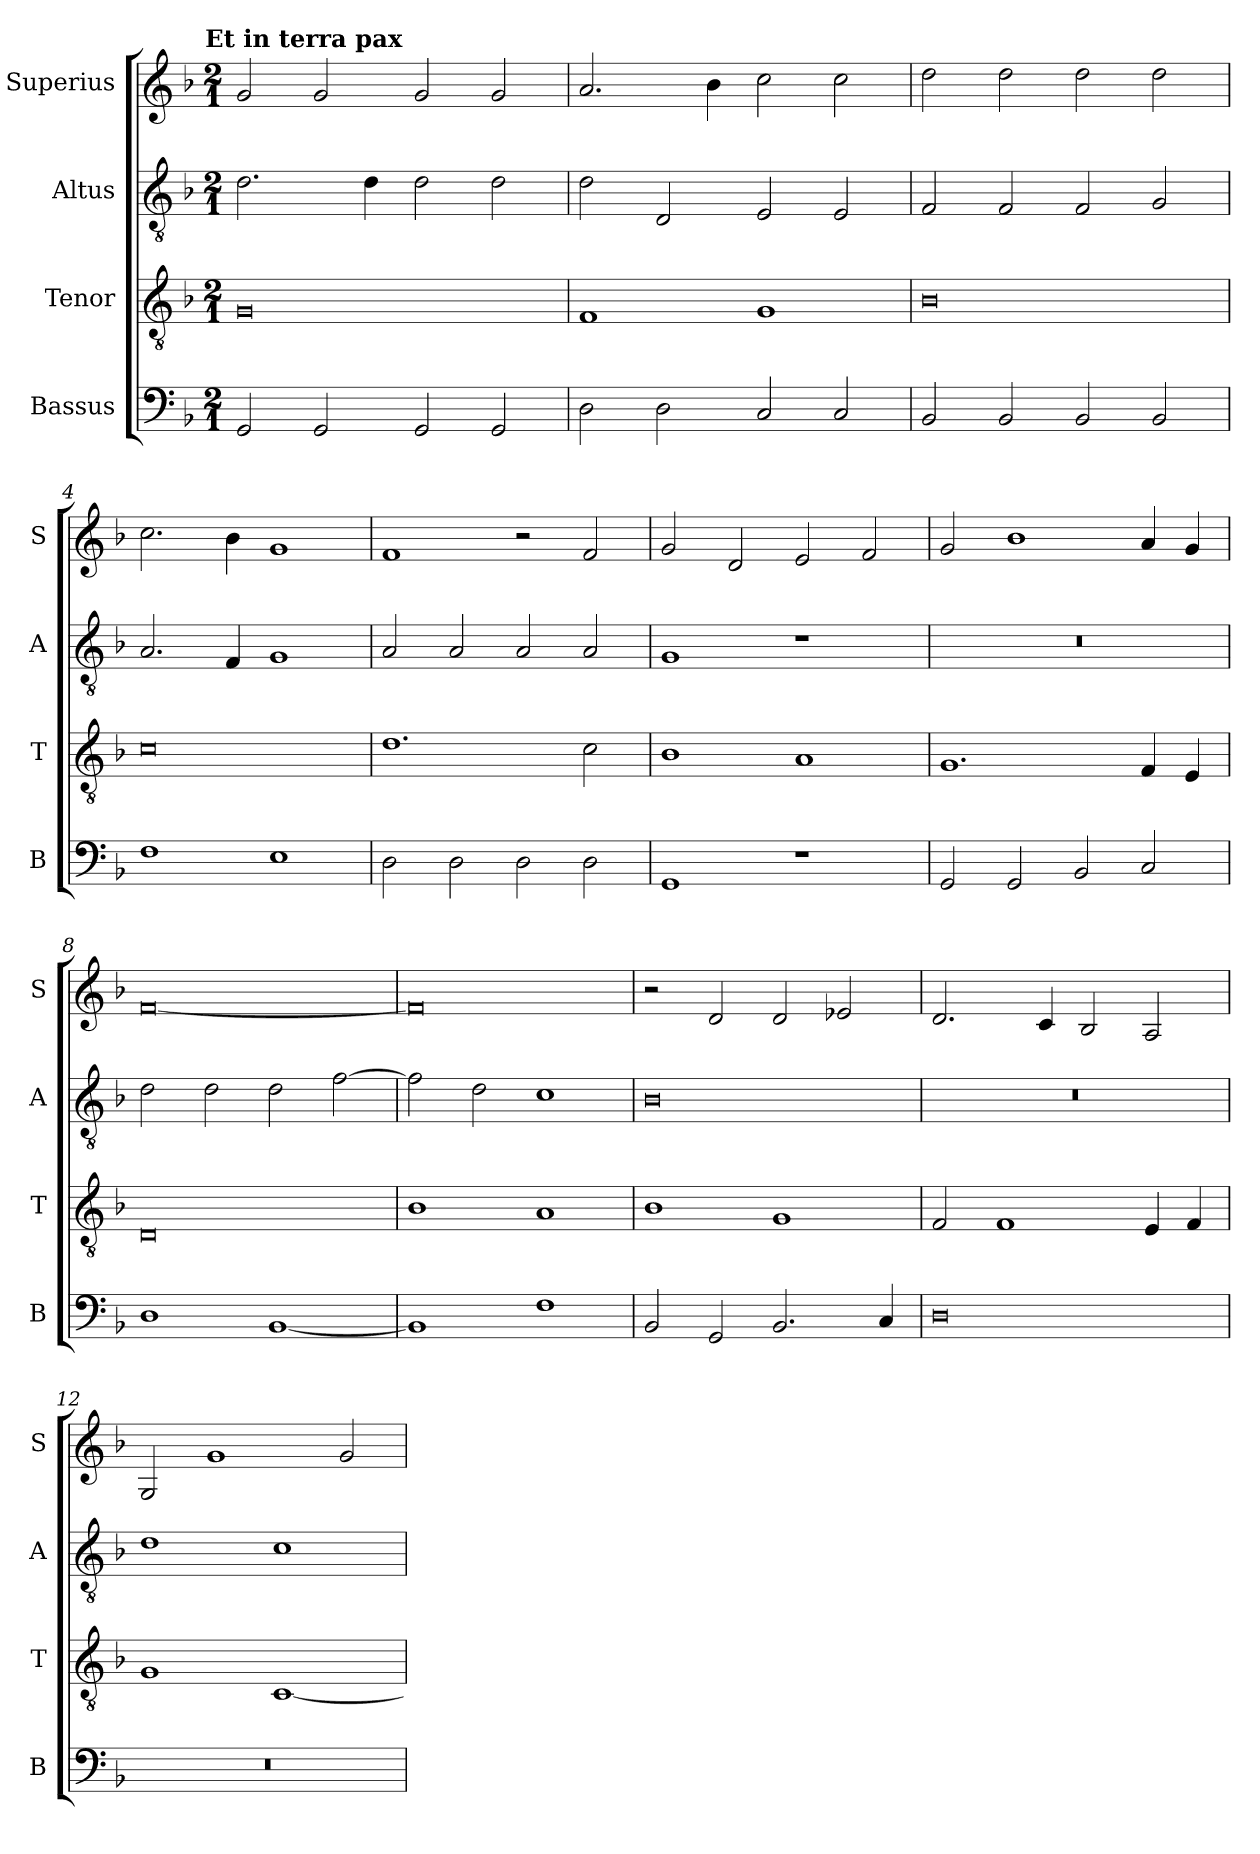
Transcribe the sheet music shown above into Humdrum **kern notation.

**kern	**kern	**kern	**kern
*part4	*part3	*part2	*part1
*staff4	*staff3	*staff2	*staff1
*I"Bassus	*I"Tenor	*I"Altus	*I"Superius
*I'B	*I'T	*I'A	*I'S
*clefF4	*clefGv2	*clefGv2	*clefG2
*k[b-]	*k[b-]	*k[b-]	*k[b-]
!!LO:TX:omd:t=Et in terra pax
*M2/1	*M2/1	*M2/1	*M2/1
=1	=1	=1	=1
2GG/	0G	2.d\	2g/
2GG/	.	.	2g/
.	.	4d\	.
2GG/	.	2d\	2g/
2GG/	.	2d\	2g/
=2	=2	=2	=2
2D\	1F	2d\	2.a/
2D\	.	2D/	.
.	.	.	4b-\
2C/	1G	2E/	2cc\
2C/	.	2E/	2cc\
=3	=3	=3	=3
2BB-/	0B-	2F/	2dd\
2BB-/	.	2F/	2dd\
2BB-/	.	2F/	2dd\
2BB-/	.	2G/	2dd\
=4	=4	=4	=4
1F	0c	2.A/	2.cc\
.	.	4F/	4b-\
1E	.	1G	1g/
=5	=5	=5	=5
2D\	1.d	2A/	1f
2D\	.	2A/	.
2D\	.	2A/	2r
2D\	2c\	2A/	2f/
=6	=6	=6	=6
1GG	1B-	1G	2g/
.	.	.	2d/
1r	1A	1r	2e/
.	.	.	2f/
=7	=7	=7	=7
2GG/	1.G	0r	2g/
2GG/	.	.	1b-
2BB-/	.	.	.
2C/	4F/	.	4a/
.	4E/	.	4g/
=8	=8	=8	=8
1D	0D	2d\	[0f
.	.	2d\	.
[1BB-	.	2d\	.
.	.	[2f\	.
=9	=9	=9	=9
1BB-]	1B-	2f\]	0f]
.	.	2d\	.
1F	1A	1c	.
=10	=10	=10	=10
2BB-/	1B-	0B-	2r
2GG/	.	.	2d/
2.BB-/	1G	.	2d/
.	.	.	2e-X/
4C/	.	.	.
=11	=11	=11	=11
0D	2F/	0r	2.d/
.	1F	.	.
.	.	.	4c/
.	.	.	2B-/
.	4E/	.	2A/
.	4F/	.	.
=12	=12	=12	=12
0r	1G	1d	2G/
.	.	.	1g
.	[1C	1c	.
.	.	.	2g/
=	=	=	=
*-	*-	*-	*-
